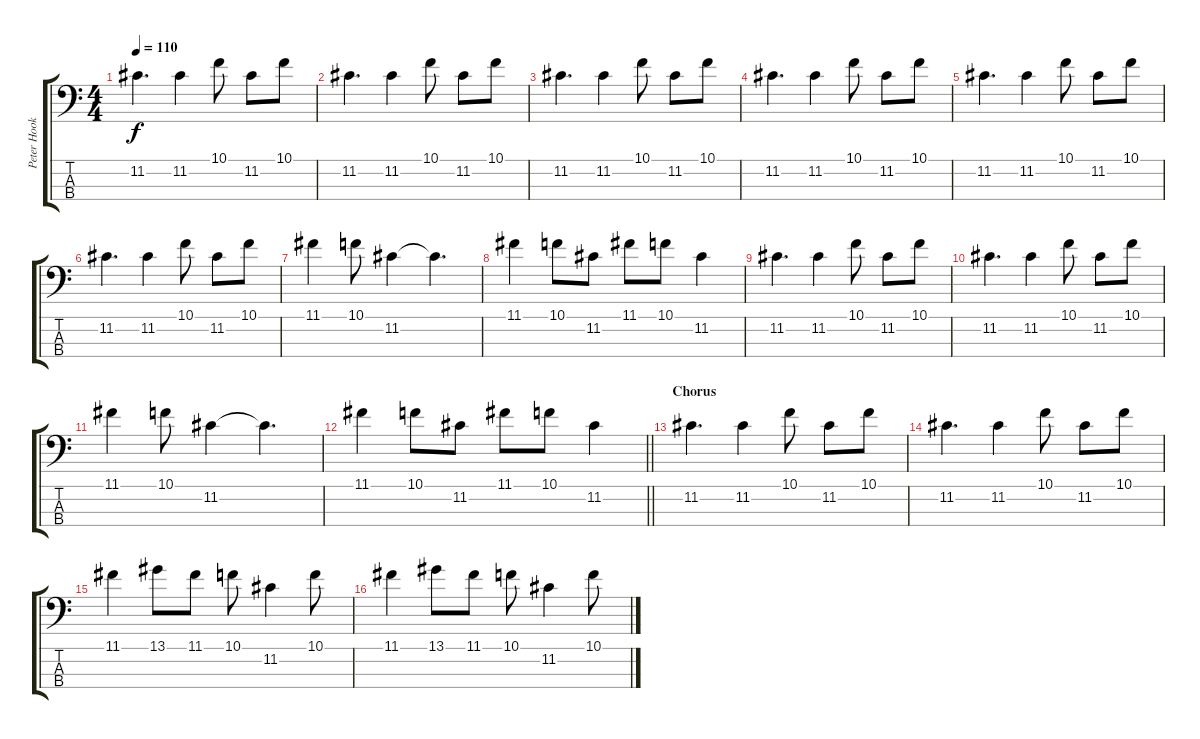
\track ("Peter Hook Bass" "Peter Hook") {instrument electricbasspick}
\staff {score tabs}
\tuning (G2 D2 A1 E1) {hide}
\ts (4 4)
\tempo 110
\clef f4
\ks c
11.2.4{d dy f} 11.2.4 10.1.8 11.2.8 10.1.8 |
11.2.4{d} 11.2.4 10.1.8 11.2.8 10.1.8 |
11.2.4{d} 11.2.4 10.1.8 11.2.8 10.1.8 |
11.2.4{d} 11.2.4 10.1.8 11.2.8 10.1.8 |
11.2.4{d} 11.2.4 10.1.8 11.2.8 10.1.8 |
11.2.4{d} 11.2.4 10.1.8 11.2.8 10.1.8 |
11.1.4 10.1.8 11.2.4 11.2{t}.4{d} |
11.1.4 10.1.8 11.2.8 11.1.8 10.1.8 11.2.4 |
11.2.4{d} 11.2.4 10.1.8 11.2.8 10.1.8 |
11.2.4{d} 11.2.4 10.1.8 11.2.8 10.1.8 |
11.1.4 10.1.8 11.2.4 11.2{t}.4{d} |
\barLineRight lightlight
11.1.4 10.1.8 11.2.8 11.1.8 10.1.8 11.2.4 |
\section ("" "Chorus")
11.2.4{d} 11.2.4 10.1.8 11.2.8 10.1.8 |
11.2.4{d} 11.2.4 10.1.8 11.2.8 10.1.8 |
11.1.4 13.1.8 11.1.8 10.1.8 11.2.4 10.1.8 |
11.1.4 13.1.8 11.1.8 10.1.8 11.2.4 10.1.8
